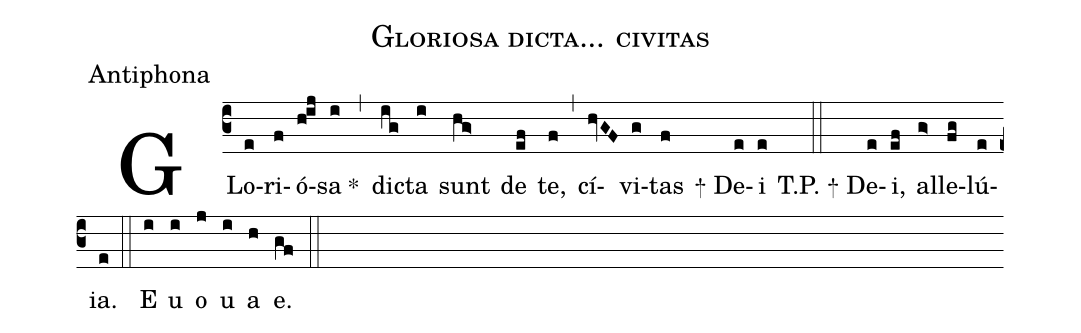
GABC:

name:Gloriosa dicta... civitas;
office-part:Antiphona;
%%
(c3)GLo(e)ri(f)ó(h!ij)sa(i)* (,) dic(ig)ta(i) sunt(hg>) de(ef) te,(f) (,) cí(hvGF)vi(g)tas(f) + De(e)i(e) (::) T.P. + De(e)i,(ef) al(g>)le(fg)lú(e)ia.(e) (::) E(i) u(i) o(j) u(i) a(h) e.(gf) (::)
